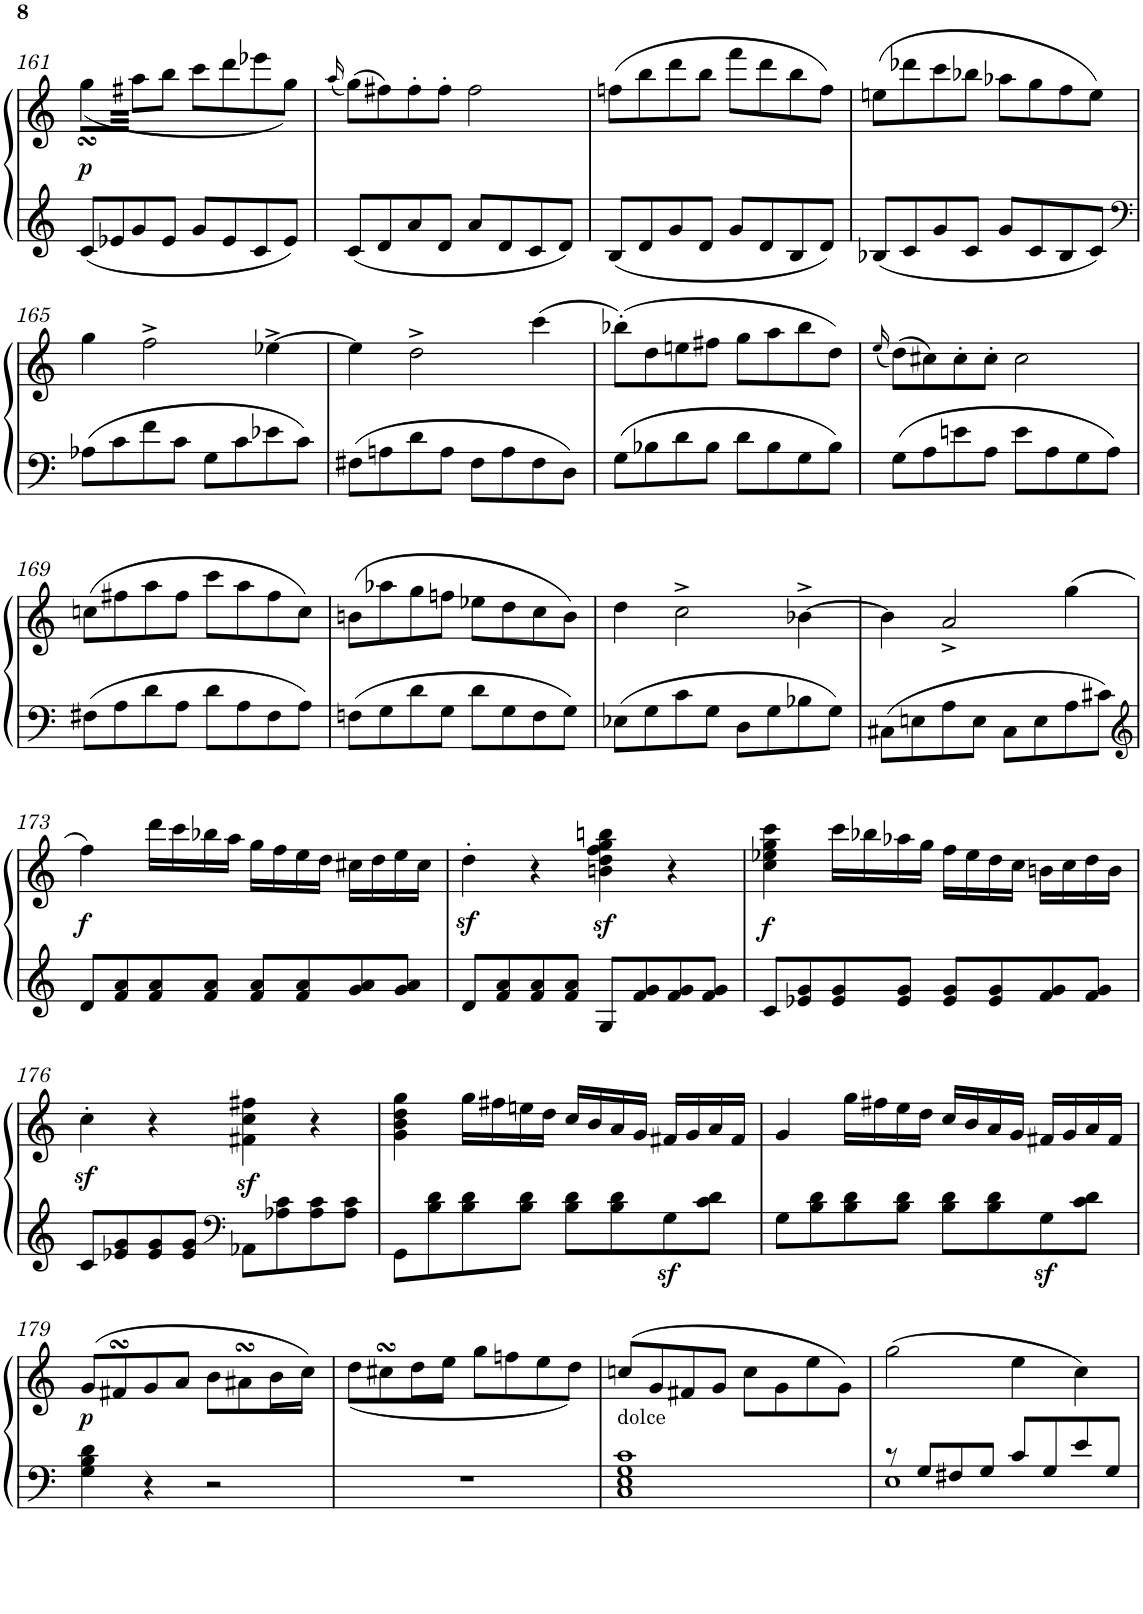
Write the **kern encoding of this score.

**kern	**kern	**dynam
*part1	*part1	*part1
*staff2	*staff1	*staff1/2
*I"Piano	*	*
*I'Pno	*	*
!!LO:PB:g=z
*clefG2	*clefG2	*
*k[]	*k[]	*
*M4/4	*M4/4	*
*met(c)	*met(c)	*
=161	=161	=161
*	*^	*
!	!	!	!LO:DY:b
8c/L	(<4ggsSSS\	8ggL	p
8e-X/	.	32aaLL	.
.	.	32gg	.
.	.	32ff#X	.
.	.	32ggJJJ	.
8g/	8aa\L	2.ryy	.
8e-/J	8bb\J	.	.
8g/L	8ccc\L	.	.
8e-/	8ddd\	.	.
8c/	8eee-X\	.	.
8e-/J	8gg\J)	.	.
*	*v	*v	*
=162	=162	=162
.	(<16qaa/	.
8c/L	(>8gg\L)	.
8d/	8ff#X\)	.
8a/	8ff#'\	.
8d/J	8ff#'\J	.
8a/L	2ff#\	.
8d/	.	.
8c/	.	.
8d/J	.	.
=163	=163	=163
8B/L	(>8ffn\L	.
8d/	8bb\	.
8g/	8ddd\	.
8d/J	8bb\J	.
8g/L	8fff\L	.
8d/	8ddd\	.
8B/	8bb\	.
8d/J	8ff\J)	.
=164	=164	=164
8B-X/L	(>8een\L	.
8c/	8ddd-X\	.
8g/	8ccc\	.
8c/J	8bb-X\J	.
8g/L	8aa-X\L	.
8c/	8gg\	.
8B-/	8ff\	.
8c/J	8ee\J)	.
!!LO:LB:g=z
=165	=165	=165
*clefF4	*	*
8A-X\L	4gg\	.
8c\	.	.
8f\	2ff^\	.
8c\J	.	.
8G\L	.	.
8c\	.	.
8e-X\	[4ee-X^\	.
8c\J	.	.
=166	=166	=166
8F#X\L	4ee-\]	.
8An\	.	.
8d\	2dd^\	.
8A\J	.	.
8F#\L	.	.
8A\	.	.
8F#\	(>4ccc\	.
8D\J	.	.
=167	=167	=167
8G\L	(>8bb-X'\L)	.
8B-X\	8dd\	.
8d\	8een\	.
8B-\J	8ff#X\J	.
8d\L	8gg\L	.
8B-\	8aa\	.
8G\	8bb-\	.
8B-\J	8dd\J)	.
=168	=168	=168
.	(<16qee/	.
8G\L	(>8dd\L)	.
8A\	8cc#X\)	.
8en\	8cc#'\	.
8A\J	8cc#'\J	.
8e\L	2cc#\	.
8A\	.	.
8G\	.	.
8A\J	.	.
!!LO:LB:g=z
=169	=169	=169
8F#X\L	(>8ccn\L	.
8A\	8ff#X\	.
8d\	8aa\	.
8A\J	8ff#\J	.
8d\L	8ccc\L	.
8A\	8aa\	.
8F#\	8ff#\	.
8A\J	8cc\J)	.
=170	=170	=170
8Fn\L	(>8bn\L	.
8G\	8aa-X\	.
8d\	8gg\	.
8G\J	8ffn\J	.
8d\L	8ee-X\L	.
8G\	8dd\	.
8F\	8cc\	.
8G\J	8b\J)	.
=171	=171	=171
8E-X\L	4dd\	.
8G\	.	.
8c\	2cc^\	.
8G\J	.	.
8D\L	.	.
8G\	.	.
8B-X\	[4b-X^\	.
8G\J	.	.
=172	=172	=172
8C#X\L	4b-\]	.
8En\	.	.
8A\	2a^/	.
8E\J	.	.
8C#\L	.	.
8E\	.	.
8A\	(>4gg\	.
8c#X\J	.	.
!!LO:LB:g=z
=173	=173	=173
*clefG2	*	*
!	!	!LO:DY:b
8d/L	4ff\)	f
8f/ 8a/	.	.
8f/ 8a/	16ddd\LL	.
.	16ccc\	.
8f/ 8a/J	16bb-X\	.
.	16aa\JJ	.
8f/ 8a/L	16gg\LL	.
.	16ff\	.
8f/ 8a/	16ee\	.
.	16dd\JJ	.
8g/ 8a/	16cc#X\LL	.
.	16dd\	.
8g/ 8a/J	16ee\	.
.	16cc#\JJ	.
=174	=174	=174
8d/L	4ddz<'\	.
8f/ 8a/	.	.
8f/ 8a/	4r	.
8f/ 8a/J	.	.
8G/L	4bn\z< 4dd\z< 4ff\z< 4gg\z< 4bbn\z<	.
8f/ 8g/	.	.
8f/ 8g/	4r	.
8f/ 8g/J	.	.
=175	=175	=175
!	!	!LO:DY:b
8c/L	4cc\ 4ee-X\ 4gg\ 4ccc\	f
8e-X/ 8g/	.	.
8e-/ 8g/	16ccc\LL	.
.	16bb-X\	.
8e-/ 8g/J	16aa-X\	.
.	16gg\JJ	.
8e-/ 8g/L	16ff\LL	.
.	16ee-\	.
8e-/ 8g/	16dd\	.
.	16cc\JJ	.
8f/ 8g/	16bn\LL	.
.	16cc\	.
8f/ 8g/J	16dd\	.
.	16b\JJ	.
!!LO:LB:g=z
=176	=176	=176
8c/L	4ccz<'\	.
8e-X/ 8g/	.	.
8e-/ 8g/	4r	.
8e-/ 8g/J	.	.
*clefF4	*	*
8AA-X\L	4f#X\z< 4cc\z< 4ff#X\z<	.
8A-X\ 8c\	.	.
8A-\ 8c\	4r	.
8A-\ 8c\J	.	.
=177	=177	=177
8GG\L	4g\ 4b\ 4dd\ 4gg\	.
8B\ 8d\	.	.
8B\ 8d\	16gg\LL	.
.	16ff#X\	.
8B\ 8d\J	16een\	.
.	16dd\JJ	.
8B\ 8d\L	16cc/LL	.
.	16b/	.
8B\ 8d\	16a/	.
.	16g/JJ	.
8Gz<\	16f#X/LL	.
.	16g/	.
8c\ 8d\J	16a/	.
.	16f#/JJ	.
=178	=178	=178
8G\L	4g/	.
8B\ 8d\	.	.
8B\ 8d\	16gg\LL	.
.	16ff#X\	.
8B\ 8d\J	16ee\	.
.	16dd\JJ	.
8B\ 8d\L	16cc/LL	.
.	16b/	.
8B\ 8d\	16a/	.
.	16g/JJ	.
8Gz<\	16f#X/LL	.
.	16g/	.
8c\ 8d\J	16a/	.
.	16f#/JJ	.
!!LO:LB:g=z
=179	=179	=179
*	*^	*
!	!	!	!LO:DY:b
4G\ 4B\ 4d\	(>8g/L	2.ryy	p
.	8f#XsSsS/	.	.
4r	8g/	.	.
.	8a/J	.	.
2r	8b\L	.	.
.	8a#XsSsS\	.	.
.	8b\	8bL	.
.	8cc\J)	8ccJ	.
=180	=180	=180	=180
1r	(<8dd\L	4ryy	.
.	8cc#XsSsS\	.	.
.	8dd\	8ddL	.
.	8ee\J	8eeJ	.
.	8gg\L	2ryy	.
.	8ffn\	.	.
.	8ee\	.	.
.	8dd\J)	.	.
*	*v	*v	*
=181	=181	=181
!	!LO:TX:b:t=dolce	!
1C 1E 1G 1c	(>8ccn/L	.
.	8g/	.
.	8f#X/	.
.	8g/J	.
.	8cc\L	.
.	8g\	.
.	8ee\	.
.	8g\J)	.
=182	=182	=182
*^	*	*
8r	1E	(>2gg\	.
8G/L	.	.	.
8F#X/	.	.	.
8G/J	.	.	.
8c/L	.	4ee\	.
8G/	.	.	.
8e/	.	4cc\)	.
8G/J	.	.	.
*v	*v	*	*
=	=	=
*-	*-	*-
